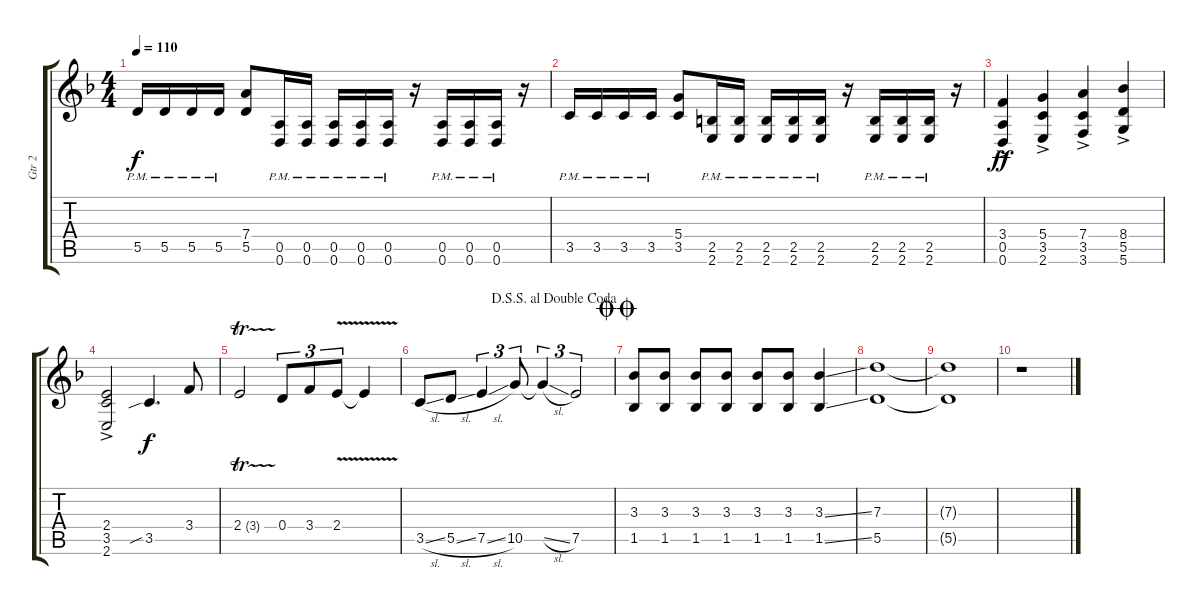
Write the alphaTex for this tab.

\track ("Gtr 2" "Gtr 2") {instrument distortionguitar}
\staff {score tabs}
\tuning (E4 B3 G3 D3 A2 D2) {hide}
\ts (4 4)
\tempo 110
\clef g2
\ks f
5.5{pm}.16{dy f} 5.5{pm}.16 5.5{pm}.16 5.5{pm}.16 (7.4 5.5).8 (0.5{pm} 0.6{pm}).16 (0.5{pm} 0.6{pm}).16 (0.5{pm} 0.6{pm}).16 (0.5{pm} 0.6{pm}).16 (0.5{pm} 0.6{pm}).16 r.16 (0.5{pm} 0.6{pm}).16 (0.5{pm} 0.6{pm}).16 (0.5{pm} 0.6{pm}).16 r.16 |
3.5{pm}.16 3.5{pm}.16 3.5{pm}.16 3.5{pm}.16 (5.4 3.5).8 (2.5{pm} 2.6{pm}).16 (2.5{pm} 2.6{pm}).16 (2.5{pm} 2.6{pm}).16 (2.5{pm} 2.6{pm}).16 (2.5{pm} 2.6{pm}).16 r.16 (2.5{pm} 2.6{pm}).16 (2.5{pm} 2.6{pm}).16 (2.5{pm} 2.6{pm}).16 r.16 |
(3.4{ac} 0.5{ac} 0.6{ac}).4{dy ff} (5.4{ac} 3.5{ac} 2.6{ac}).4 (7.4{ac} 3.5{ac} 3.6{ac}).4 (8.4{ac} 5.5{ac} 5.6{ac}).4 |
(2.4{ac} 3.5{ac} 2.6{ac}).2 3.5{sib}.4{d dy f} 3.4.8 |
2.4{tr (3 16)}.2 0.4.8{tu (3 2)} 3.4.8{tu (3 2)} 2.4{v}.8{tu (3 2)} 2.4{t}.4 |
\jump dalsegnosegnoaldoublecoda
3.5{sl}.8 5.5{sl}.8 7.5{sl}.4{tu (3 2)} 10.5.8{tu (3 2)} 10.5{sl t}.4{tu (3 2)} 7.5.2{tu (3 2)} |
\jump doublecoda
(3.3 1.5).8 (3.3 1.5).8 (3.3 1.5).8 (3.3 1.5).8 (3.3 1.5).8 (3.3 1.5).8 (3.3{ss} 1.5{ss}).4 |
(7.3 5.5).1 |
(7.3{t} 5.5{t}).1 |
r.1
